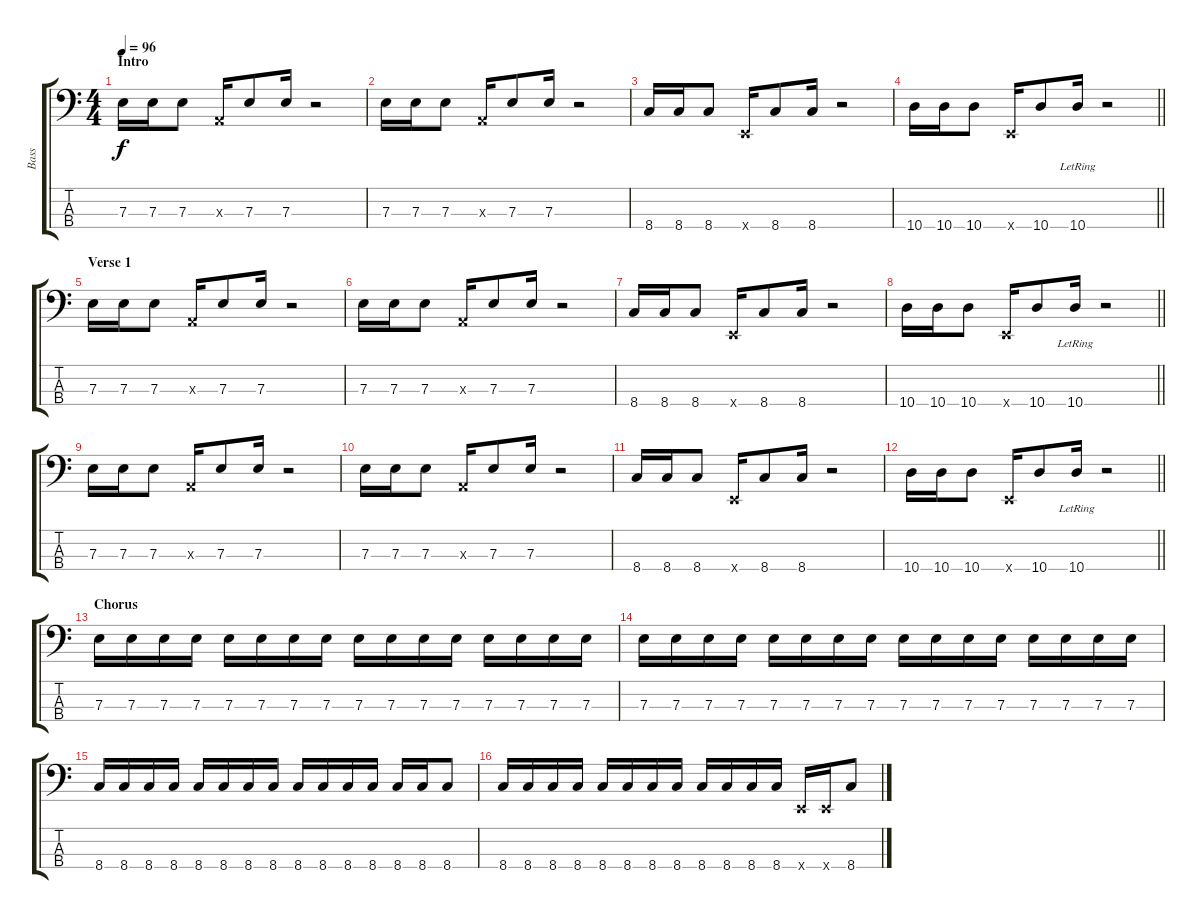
\track ("Bass" "Bass") {instrument electricbassfinger}
\staff {score tabs}
\tuning (G2 D2 A1 E1) {hide}
\ts (4 4)
\section ("" "Intro")
\tempo 96
\clef f4
\ks c
7.3.16{dy f instrument electricbassfinger} 7.3.16 7.3.8 0.3{x}.16 7.3.8 7.3.16 r.2 |
7.3.16 7.3.16 7.3.8 0.3{x}.16 7.3.8 7.3.16 r.2 |
8.4.16 8.4.16 8.4.8 0.4{x}.16 8.4.8 8.4.16 r.2 |
\barLineRight lightlight
10.4.16 10.4.16 10.4.8 0.4{x}.16 10.4.8 10.4{lr}.16 r.2 |
\section ("" "Verse 1")
7.3.16 7.3.16 7.3.8 0.3{x}.16 7.3.8 7.3.16 r.2 |
7.3.16 7.3.16 7.3.8 0.3{x}.16 7.3.8 7.3.16 r.2 |
8.4.16 8.4.16 8.4.8 0.4{x}.16 8.4.8 8.4.16 r.2 |
\barLineRight lightlight
10.4.16 10.4.16 10.4.8 0.4{x}.16 10.4.8 10.4{lr}.16 r.2 |
7.3.16 7.3.16 7.3.8 0.3{x}.16 7.3.8 7.3.16 r.2 |
7.3.16 7.3.16 7.3.8 0.3{x}.16 7.3.8 7.3.16 r.2 |
8.4.16 8.4.16 8.4.8 0.4{x}.16 8.4.8 8.4.16 r.2 |
\barLineRight lightlight
10.4.16 10.4.16 10.4.8 0.4{x}.16 10.4.8 10.4{lr}.16 r.2 |
\section ("" "Chorus")
7.3.16 7.3.16 7.3.16 7.3.16 7.3.16 7.3.16 7.3.16 7.3.16 7.3.16 7.3.16 7.3.16 7.3.16 7.3.16 7.3.16 7.3.16 7.3.16 |
7.3.16 7.3.16 7.3.16 7.3.16 7.3.16 7.3.16 7.3.16 7.3.16 7.3.16 7.3.16 7.3.16 7.3.16 7.3.16 7.3.16 7.3.16 7.3.16 |
8.4.16 8.4.16 8.4.16 8.4.16 8.4.16 8.4.16 8.4.16 8.4.16 8.4.16 8.4.16 8.4.16 8.4.16 8.4.16 8.4.16 8.4.8 |
8.4.16 8.4.16 8.4.16 8.4.16 8.4.16 8.4.16 8.4.16 8.4.16 8.4.16 8.4.16 8.4.16 8.4.16 0.4{x}.16 0.4{x}.16 8.4.8
